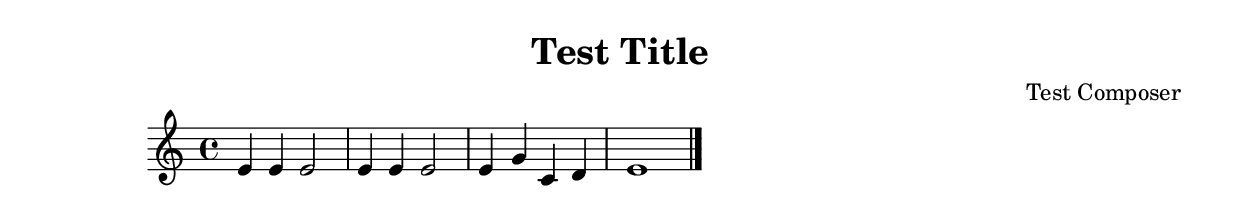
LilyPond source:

\header {
    title = "Test Title"
    composer = "Test Composer"
}
\score { {
        e' 4 e' 4 e' 2 e' 4 e' 4 e' 2 e' 4 g' 4 c' 4 d' 4 e' 1 \bar "|." } }